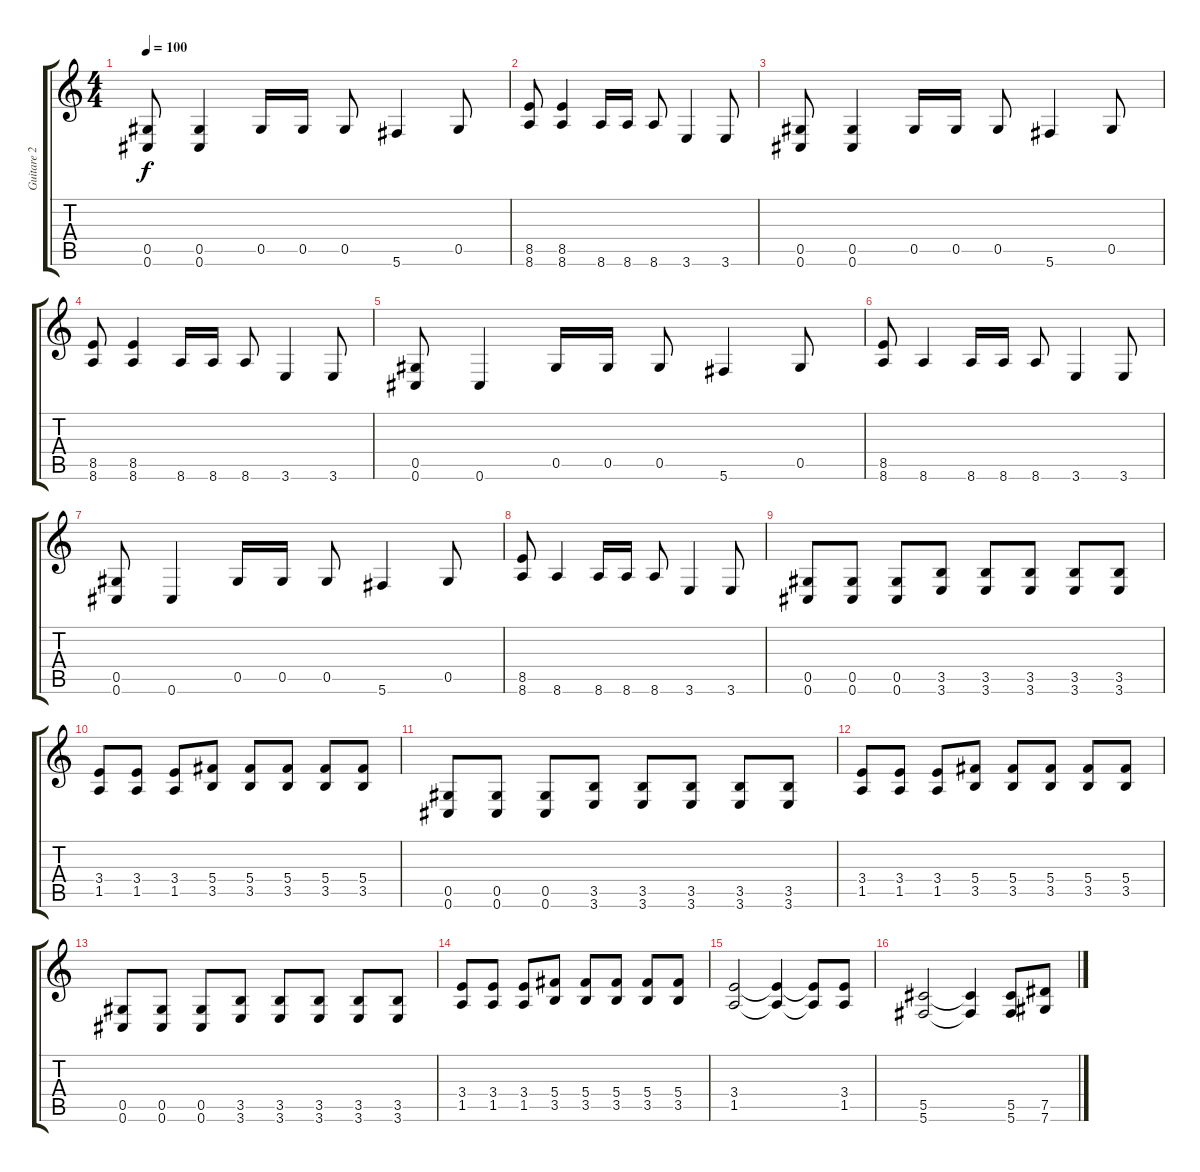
\track ("Guitare 2" "Guitare 2") {instrument overdrivenguitar}
\staff {score tabs}
\tuning (Eb4 Bb3 Gb3 Db3 Ab2 Db2) {hide}
\ts (4 4)
\tempo 100
\clef g2
\ks c
(0.5 0.6).8{dy f volume 0} (0.5 0.6).4 0.5.16 0.5.16 0.5.8 5.6.4 0.5.8 |
(8.5 8.6).8 (8.5 8.6).4 8.6.16 8.6.16 8.6.8 3.6.4 3.6.8 |
(0.5 0.6).8 (0.5 0.6).4 0.5.16 0.5.16 0.5.8 5.6.4 0.5.8 |
(8.5 8.6).8 (8.5 8.6).4 8.6.16 8.6.16 8.6.8 3.6.4 3.6.8 |
(0.5 0.6).8{volume 16} 0.6.4 0.5.16 0.5.16 0.5.8 5.6.4 0.5.8 |
(8.5 8.6).8 8.6.4 8.6.16 8.6.16 8.6.8 3.6.4 3.6.8 |
(0.5 0.6).8 0.6.4 0.5.16 0.5.16 0.5.8 5.6.4 0.5.8 |
(8.5 8.6).8 8.6.4 8.6.16 8.6.16 8.6.8 3.6.4 3.6.8 |
(0.5 0.6).8 (0.5 0.6).8 (0.5 0.6).8 (3.5 3.6).8 (3.5 3.6).8 (3.5 3.6).8 (3.5 3.6).8 (3.5 3.6).8 |
(3.4 1.5).8 (3.4 1.5).8 (3.4 1.5).8 (5.4 3.5).8 (5.4 3.5).8 (5.4 3.5).8 (5.4 3.5).8 (5.4 3.5).8 |
(0.5 0.6).8 (0.5 0.6).8 (0.5 0.6).8 (3.5 3.6).8 (3.5 3.6).8 (3.5 3.6).8 (3.5 3.6).8 (3.5 3.6).8 |
(3.4 1.5).8 (3.4 1.5).8 (3.4 1.5).8 (5.4 3.5).8 (5.4 3.5).8 (5.4 3.5).8 (5.4 3.5).8 (5.4 3.5).8 |
(0.5 0.6).8 (0.5 0.6).8 (0.5 0.6).8 (3.5 3.6).8 (3.5 3.6).8 (3.5 3.6).8 (3.5 3.6).8 (3.5 3.6).8 |
(3.4 1.5).8 (3.4 1.5).8 (3.4 1.5).8 (5.4 3.5).8 (5.4 3.5).8 (5.4 3.5).8 (5.4 3.5).8 (5.4 3.5).8 |
(3.4 1.5).2 (3.4{t} 1.5{t}).4 (3.4{t} 1.5{t}).8 (3.4 1.5).8 |
(5.5 5.6).2 (5.5{t} 5.6{t}).4 (5.5 5.6).8 (7.5 7.6).8
